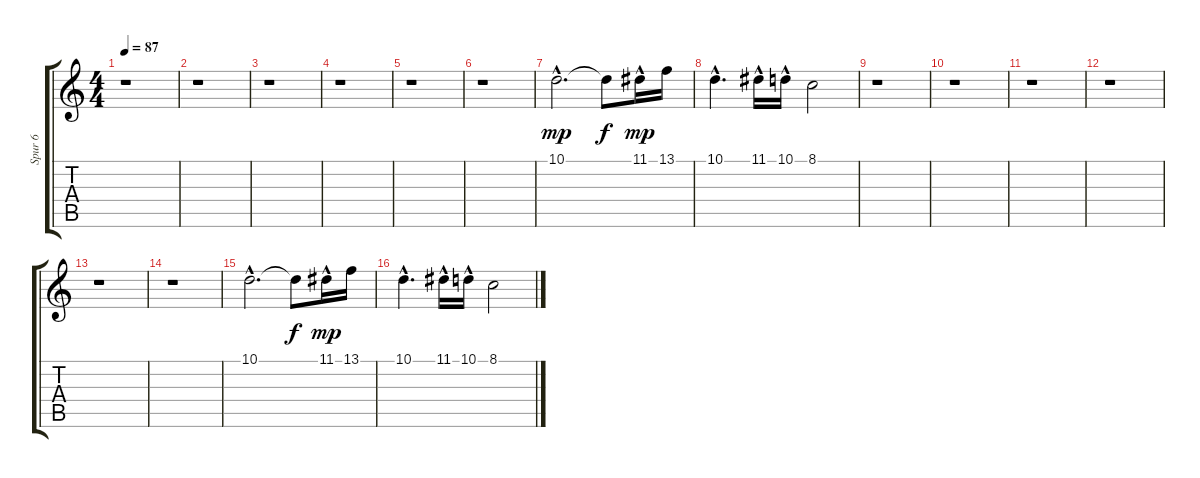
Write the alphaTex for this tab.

\track ("Spur 6" "Spur 6") {instrument oboe}
\staff {score tabs}
\tuning (E4 B3 G3 D3 A2 E2) {hide}
\ts (4 4)
\tempo 87
\clef g2
\ks c
r.1{dy f} |
r.1 |
r.1 |
r.1 |
r.1 |
r.1 |
10.1{hac}.2{d dy mp} 10.1{t}.8{dy f} 11.1{hac}.16{dy mp} 13.1.16 |
10.1{hac}.4{d} 11.1{hac}.16 10.1{hac}.16 8.1.2 |
r.1 |
r.1 |
r.1 |
r.1 |
r.1 |
r.1 |
10.1{hac}.2{d} 10.1{t}.8{dy f} 11.1{hac}.16{dy mp} 13.1.16 |
10.1{hac}.4{d} 11.1{hac}.16 10.1{hac}.16 8.1.2
